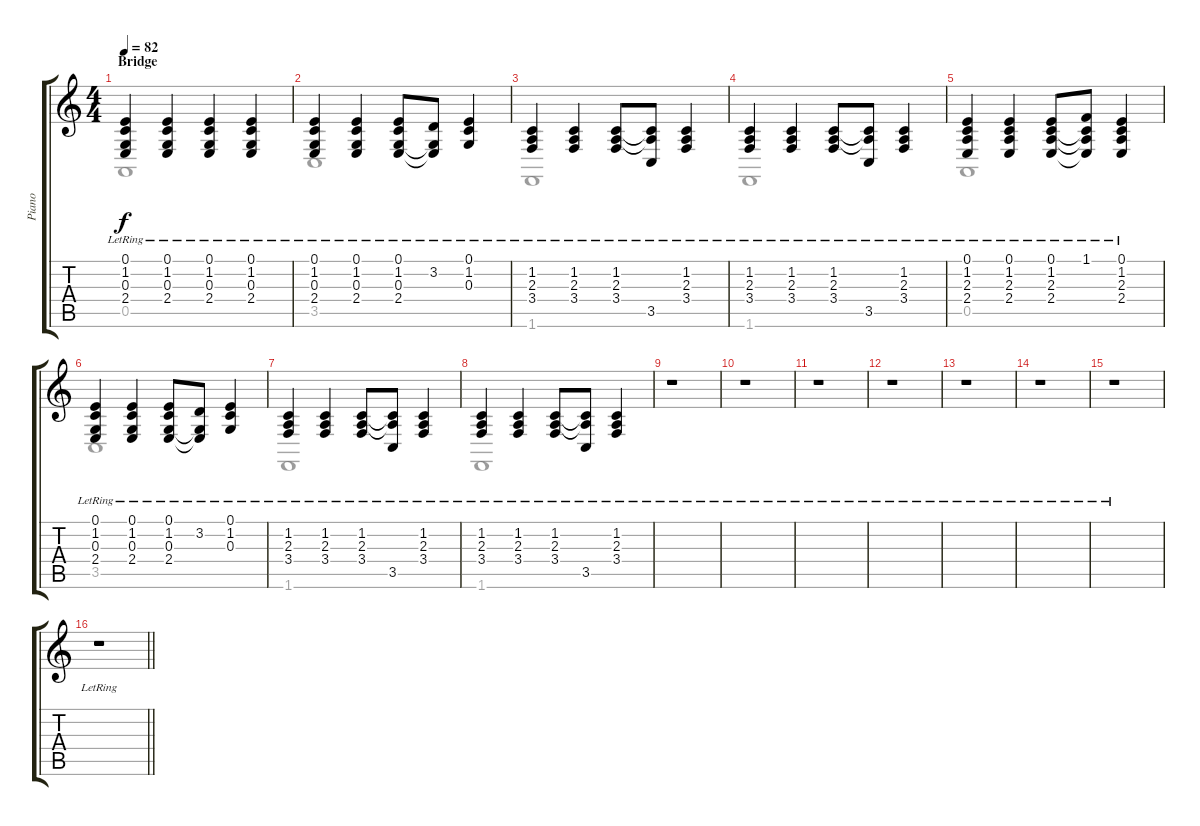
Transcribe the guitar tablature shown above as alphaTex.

\track ("Piano" "Piano") {instrument acousticgrandpiano}
\staff {score tabs}
\tuning (E4 B3 G3 D3 A2 E2) {hide}
\voice
\ts (4 4)
\section ("" "Bridge")
\tempo 82
\clef g2
\ks c
(0.1{lr} 1.2{lr} 0.3{lr} 2.4{lr}).4{dy f} (0.1{lr} 1.2{lr} 0.3{lr} 2.4{lr}).4 (0.1{lr} 1.2{lr} 0.3{lr} 2.4{lr}).4 (0.1{lr} 1.2{lr} 0.3{lr} 2.4{lr}).4 |
(0.1{lr} 1.2{lr} 0.3{lr} 2.4{lr}).4 (0.1{lr} 1.2{lr} 0.3{lr} 2.4{lr}).4 (0.1{lr} 1.2{lr} 0.3{lr} 2.4{lr}).8 (3.2{lr} 0.3{t} 2.4{t}).8 (0.1{lr} 1.2{lr} 0.3{lr}).4 |
(1.2{lr} 2.3{lr} 3.4{lr}).4 (1.2{lr} 2.3{lr} 3.4{lr}).4 (1.2{lr} 2.3{lr} 3.4{lr}).8 (1.2{t} 2.3{t} 3.5{lr}).8 (1.2{lr} 2.3{lr} 3.4{lr}).4 |
(1.2{lr} 2.3{lr} 3.4{lr}).4 (1.2{lr} 2.3{lr} 3.4{lr}).4 (1.2{lr} 2.3{lr} 3.4{lr}).8 (1.2{t} 2.3{t} 3.5{lr}).8 (1.2{lr} 2.3{lr} 3.4{lr}).4 |
(0.1{lr} 1.2{lr} 2.3{lr} 2.4{lr}).4 (0.1{lr} 1.2{lr} 2.3{lr} 2.4{lr}).4 (0.1{lr} 1.2{lr} 2.3{lr} 2.4{lr}).8 (1.1{lr} 1.2{t} 2.3{t} 2.4{t}).8 (0.1{lr} 1.2{lr} 2.3{lr} 2.4{lr}).4 |
(0.1{lr} 1.2{lr} 0.3{lr} 2.4{lr}).4 (0.1{lr} 1.2{lr} 0.3{lr} 2.4{lr}).4 (0.1{lr} 1.2{lr} 0.3{lr} 2.4{lr}).8 (3.2{lr} 0.3{t} 2.4{t}).8 (0.1{lr} 1.2{lr} 0.3{lr}).4 |
(1.2{lr} 2.3{lr} 3.4{lr}).4 (1.2{lr} 2.3{lr} 3.4{lr}).4 (1.2{lr} 2.3{lr} 3.4{lr}).8 (1.2{t} 2.3{t} 3.5{lr}).8 (1.2{lr} 2.3{lr} 3.4{lr}).4 |
(1.2{lr} 2.3{lr} 3.4{lr}).4 (1.2{lr} 2.3{lr} 3.4{lr}).4 (1.2{lr} 2.3{lr} 3.4{lr}).8 (1.2{t} 2.3{t} 3.5{lr}).8 (1.2{lr} 2.3{lr} 3.4{lr}).4 |
r.1 |
r.1 |
r.1 |
r.1 |
r.1 |
r.1 |
r.1 |
\barLineRight lightlight
r.1
\voice
\clef g2
\ottava regular
\simile none
\ks c
0.5.1{dy f} |
3.5.1 |
1.6.1 |
1.6.1 |
0.5.1 |
3.5.1 |
1.6.1 |
1.6.1 |
|
|
|
|
|
|
|
\barLineRight lightlight
